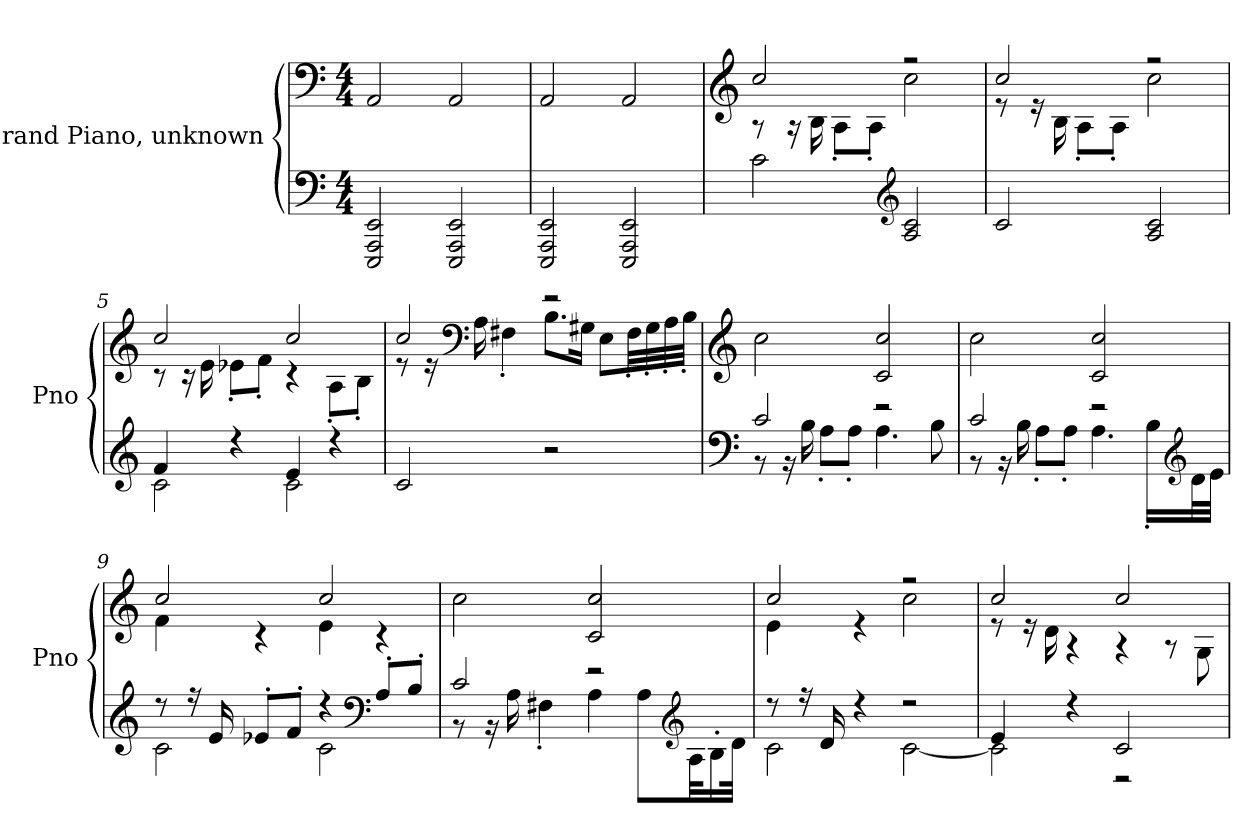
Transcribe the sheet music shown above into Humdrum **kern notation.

**kern	**kern
*part1	*part1
*staff2	*staff1
*I"Grand Piano, unknown	*
*I'Pno	*
*clefF4	*clefF4
*k[]	*k[]
*M4/4	*M4/4
*MM120	*MM120
=1	=1
2EEE/ 2AAA/ 2EE/	2AA/
2EEE/ 2AAA/ 2EE/	2AA/
=2	=2
2EEE/ 2AAA/ 2EE/	2AA/
2EEE/ 2AAA/ 2EE/	2AA/
=3	=3
*	*clefG2
*	*^
2c\	2cc/	8r
.	.	16r
.	.	16B\
.	.	8A'\L
.	.	8A'\J
*clefG2	*	*
2A/ 2c/	2r	2cc\
=4	=4	=4
2c/	2cc/	8r
.	.	16r
.	.	16B\
.	.	8A'\L
.	.	8A'\J
2A/ 2c/	2r	2cc\
=5	=5	=5
*^	*	*
4f/	2c\	2cc/	8r
.	.	.	16r
.	.	.	16e\
4r	.	.	8e-X'\L
.	.	.	8f'\J
4e/	2c\	2cc/	4r
4r	.	.	8A'\L
.	.	.	8B'\J
*v	*v	*	*
=6	=6	=6
2c/	2cc/	8r
.	.	16r
*	*clefF4	*
.	.	16A\
.	.	4F#X'\
2r	2r	8.B\L
.	.	16G#X\Jk
.	.	8E\L
.	.	32F#'\LL
.	.	32G#'\
.	.	32A'\
.	.	32B'\JJJ
*	*v	*v
!!LO:LB:g=z
=7	=7
*clefF4	*clefG2
*^	*
2c/	8r	2cc\
.	16r	.
.	16B\	.
.	8A'\L	.
.	8A'\J	.
2r	4.A\	2c/ 2cc/
.	8B\	.
=8	=8	=8
2c/	8r	2cc\
.	16r	.
.	16B\	.
.	8A'\L	.
.	8A'\J	.
2r	4.A\	2c/ 2cc/
.	16B'\LL	.
*clefG2	*	*
.	32d\L	.
.	32e\JJJ	.
=9	=9	=9
*	*	*^
8r	2c\	2cc/	4f\
16r	.	.	.
16e/	.	.	.
8e-X'/L	.	.	4r
8f'/J	.	.	.
4r	2c\	2cc/	4e\
*clefF4	*	*	*
8A'/L	.	.	4r
8B'/J	.	.	.
*	*	*v	*v
=10	=10	=10
2c/	8r	2cc\
.	16r	.
.	16A\	.
.	4F#X'\	.
2r	4A\	2c/ 2cc/
.	8A\L	.
*clefG2	*	*
.	32A\KL	.
.	16B'\	.
.	32d\JJk	.
!!LO:LB:g=z
=11	=11	=11
*	*	*^
8r	2c\	2cc/	4e\
16r	.	.	.
16d/	.	.	.
4r	.	.	4r
2r	[2c\	2r	2cc\
=12	=12	=12	=12
4e/	2c\]	2cc/	8r
.	.	.	16r
.	.	.	16d\
4r	.	.	4r
2c/	2r	2cc/	4r
.	.	.	8r
.	.	.	8G\
*v	*v	*	*
*	*v	*v
=	=
*-	*-
